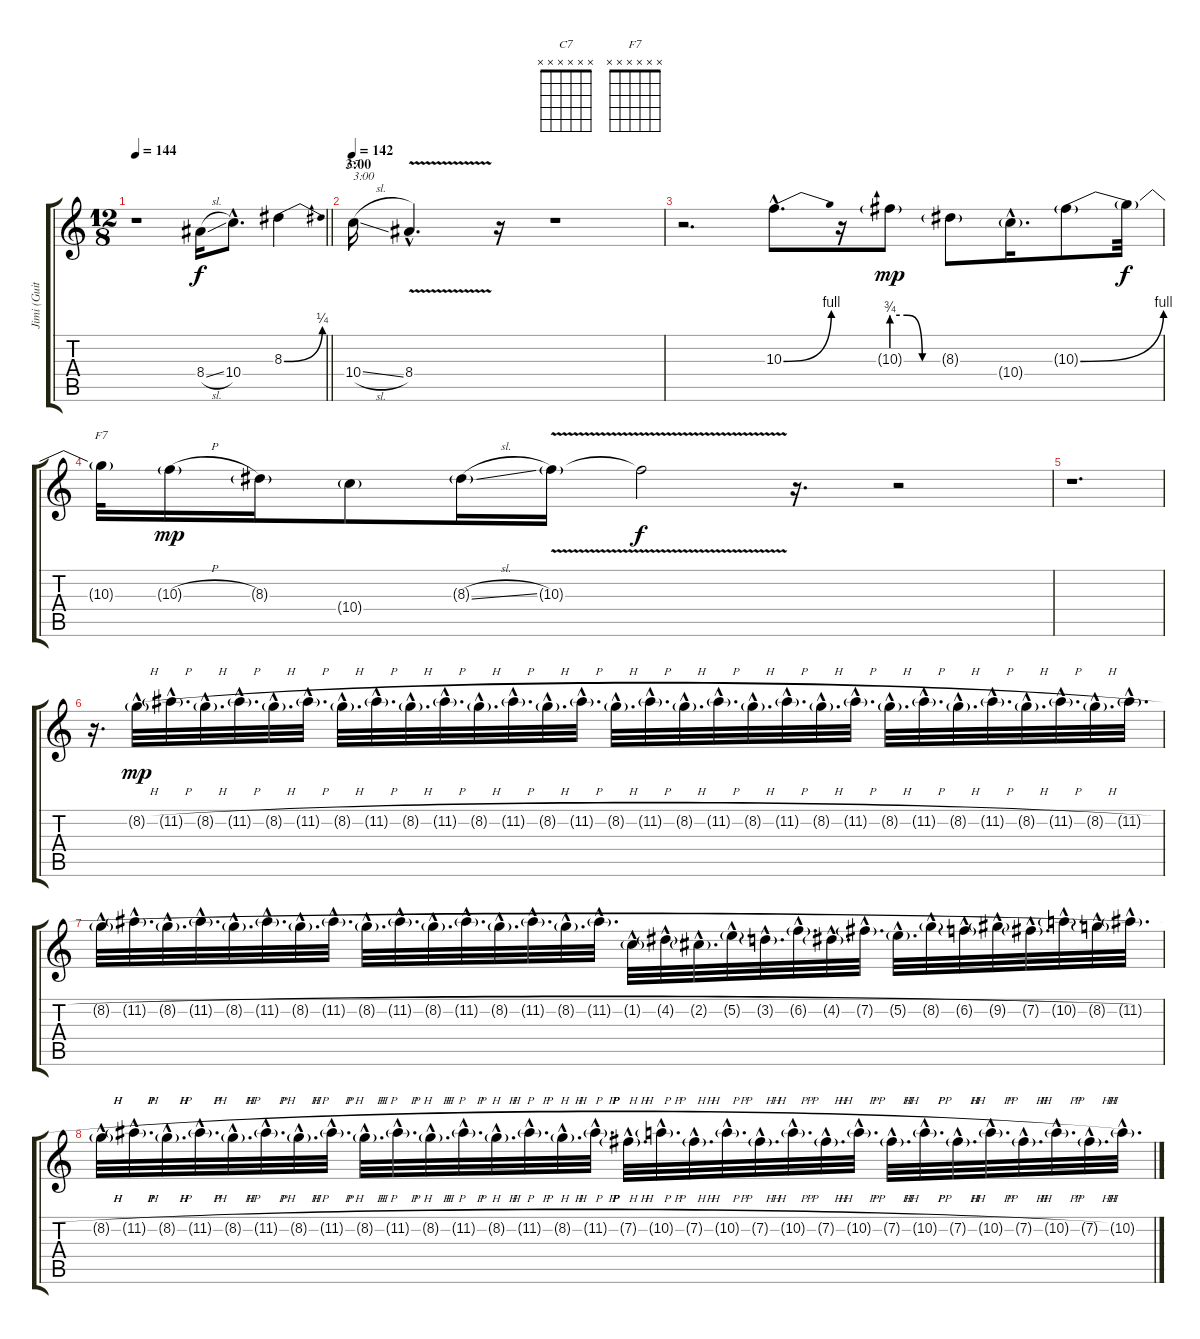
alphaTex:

\track ("Jimi (Guitar)" "Jimi (Guit") {instrument overdrivenguitar}
\staff {score tabs}
\tuning (E4 B3 G3 D3 A2 E2) {hide}
\chord ("C7" x x x x x x)
\chord ("F7" x x x x x x)
\ts (12 8)
\tempo 144
\clef g2
\barLineRight lightlight
\ks c
r.1{dy mp} 8.4{sl}.16{dy f} 10.4{hac}.8{d} 8.3{be (bend 0 0 60 1)}.4 |
\section ("" "3:00")
\tempo 142
10.4{sl}.16{ch "C7" txt "3:00"} 8.4{v hac}.4{d} r.16 r.1 |
r.2{d} 10.3{be (bend 0 0 60 4) hac}.8{d} r.16 10.3{be (custom 0 3 20 3 40 0 60 0) g}.8{dy mp} 8.3{g}.8 10.4{g hac}.16{d} 10.3{be (bend 0 0 60 4) g}.8 10.3{t}.32{dy f} |
10.3{t}.32{ch "F7"} 10.3{h g}.16{dy mp} 8.3{g}.16 10.4{g}.8 8.3{sl g}.16 10.3{v g}.16 10.3{t}.2{dy f} r.16{d} r.2 |
r.1{d} |
r.16{d} 8.2{h g hac}.32{d dy mp} 11.2{h g hac}.32{d} 8.2{h g hac}.32{d} 11.2{h g hac}.32{d} 8.2{h g hac}.32{d} 11.2{h g hac}.32{d} 8.2{h g hac}.32{d} 11.2{h g hac}.32{d} 8.2{h g hac}.32{d} 11.2{h g hac}.32{d} 8.2{h g hac}.32{d} 11.2{h g hac}.32{d} 8.2{h g hac}.32{d} 11.2{h g hac}.32{d} 8.2{h g hac}.32{d} 11.2{h g hac}.32{d} 8.2{h g hac}.32{d} 11.2{h g hac}.32{d} 8.2{h g hac}.32{d} 11.2{h g hac}.32{d} 8.2{h g hac}.32{d} 11.2{h g hac}.32{d} 8.2{h g hac}.32{d} 11.2{h g hac}.32{d} 8.2{h g hac}.32{d} 11.2{h g hac}.32{d} 8.2{h g hac}.32{d} 11.2{h g hac}.32{d} 8.2{h g hac}.32{d} 11.2{h g hac}.32{d} |
8.2{h g hac}.32{d} 11.2{h g hac}.32{d} 8.2{h g hac}.32{d} 11.2{h g hac}.32{d} 8.2{h g hac}.32{d} 11.2{h g hac}.32{d} 8.2{h g hac}.32{d} 11.2{h g hac}.32{d} 8.2{h g hac}.32{d} 11.2{h g hac}.32{d} 8.2{h g hac}.32{d} 11.2{h g hac}.32{d} 8.2{h g hac}.32{d} 11.2{h g hac}.32{d} 8.2{h g hac}.32{d} 11.2{h g hac}.32{d} 1.2{h g hac}.32{d} 4.2{h g hac}.32{d} 2.2{h g hac}.32{d} 5.2{h g hac}.32{d} 3.2{h g hac}.32{d} 6.2{h g hac}.32{d} 4.2{h g hac}.32{d} 7.2{h g hac}.32{d} 5.2{h g hac}.32{d} 8.2{h g hac}.32{d} 6.2{h g hac}.32{d} 9.2{h g hac}.32{d} 7.2{h g hac}.32{d} 10.2{h g hac}.32{d} 8.2{h g hac}.32{d} 11.2{h g hac}.32{d} |
8.2{h g hac}.32{d} 11.2{h g hac}.32{d} 8.2{h g hac}.32{d} 11.2{h g hac}.32{d} 8.2{h g hac}.32{d} 11.2{h g hac}.32{d} 8.2{h g hac}.32{d} 11.2{h g hac}.32{d} 8.2{h g hac}.32{d} 11.2{h g hac}.32{d} 8.2{h g hac}.32{d} 11.2{h g hac}.32{d} 8.2{h g hac}.32{d} 11.2{h g hac}.32{d} 8.2{h g hac}.32{d} 11.2{h g hac}.32{d} 7.2{h g hac}.32{d} 10.2{h g hac}.32{d} 7.2{h g hac}.32{d} 10.2{h g hac}.32{d} 7.2{h g hac}.32{d} 10.2{h g hac}.32{d} 7.2{h g hac}.32{d} 10.2{h g hac}.32{d} 7.2{h g hac}.32{d} 10.2{h g hac}.32{d} 7.2{h g hac}.32{d} 10.2{h g hac}.32{d} 7.2{h g hac}.32{d} 10.2{h g hac}.32{d} 7.2{h g hac}.32{d} 10.2{h g hac}.32{d}
